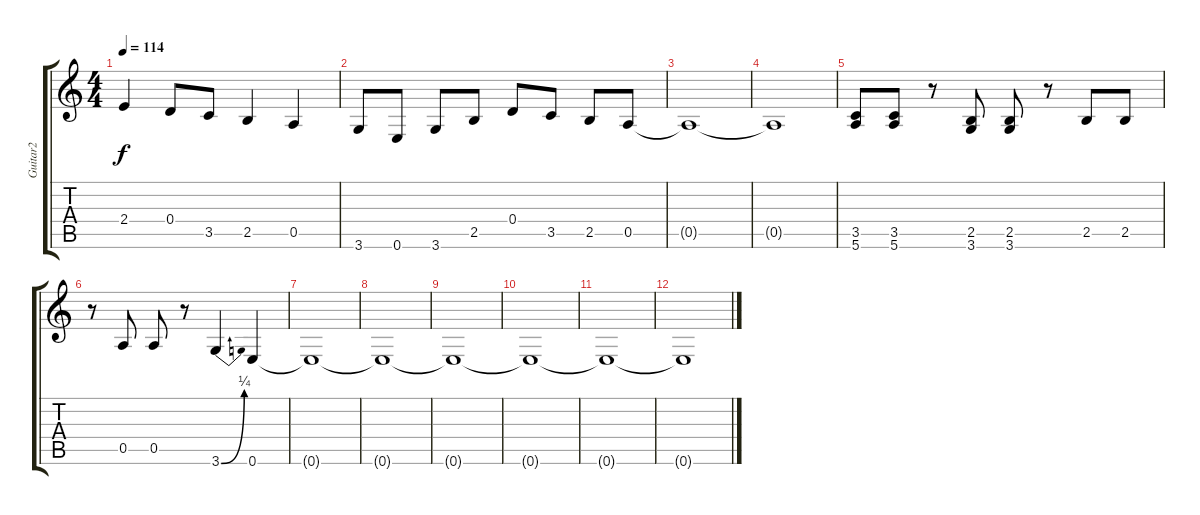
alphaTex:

\track ("Guitar2" "Guitar2") {instrument acousticguitarsteel}
\staff {score tabs}
\tuning (E4 B3 G3 D3 A2 E2) {hide}
\ts (4 4)
\tempo 114
\clef g2
\ks c
2.4.4{dy f instrument acousticguitarsteel} 0.4.8 3.5.8 2.5.4 0.5.4 |
3.6.8 0.6.8 3.6.8 2.5.8 0.4.8 3.5.8 2.5.8 0.5.8 |
0.5{t}.1 |
0.5{t}.1 |
(3.5 5.6).8 (3.5 5.6).8 r.8 (2.5 3.6).8 (2.5 3.6).8 r.8 2.5.8 2.5.8 |
r.8 0.5.8 0.5.8 r.8 3.6{be (bend 0 0 60 1)}.4 0.6.4 |
0.6{t}.1 |
0.6{t}.1 |
0.6{t}.1 |
0.6{t}.1 |
0.6{t}.1 |
0.6{t}.1
